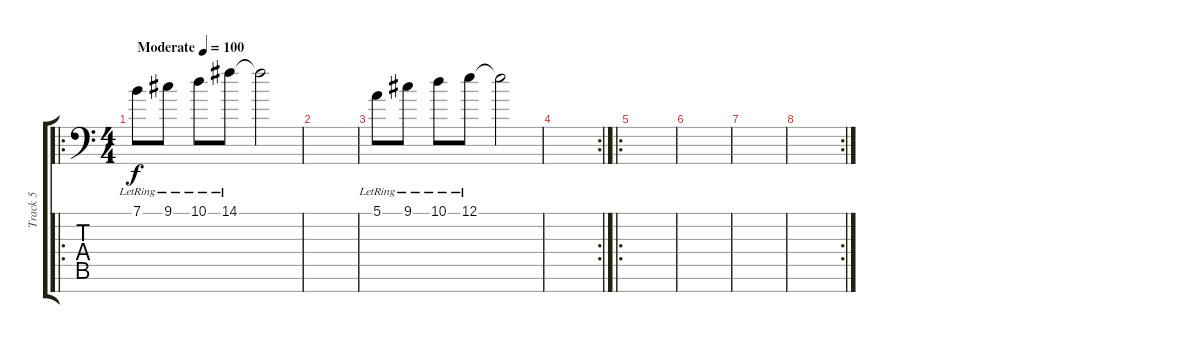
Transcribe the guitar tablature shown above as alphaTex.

\track ("Track 5" "Track 5") {instrument acousticgrandpiano}
\staff {score tabs}
\tuning (E4 B3 G3 D3 A2 E2 C-1) {hide}
\ro
\ts (4 4)
\tempo (100 "Moderate")
\clef f4
\ks c
7.1{lr}.8{dy f instrument acousticgrandpiano} 9.1{lr}.8 10.1{lr}.8 14.1{lr}.8 14.1{t}.2 |
|
5.1{lr}.8 9.1{lr}.8 10.1{lr}.8 12.1{lr}.8 12.1{t}.2 |
\rc 2
|
\ro
|
|
|
\rc 2
